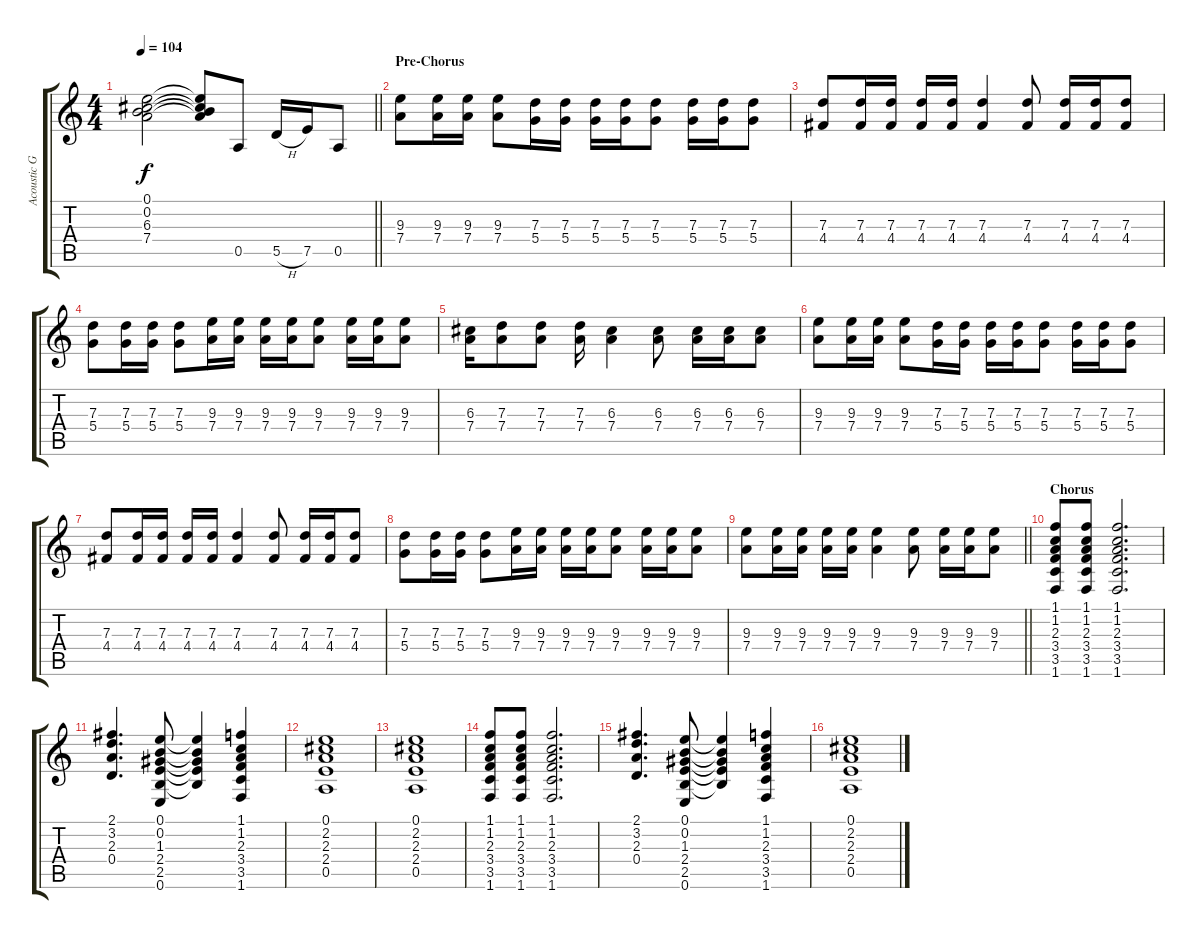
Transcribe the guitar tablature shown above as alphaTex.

\track ("Acoustic Guitar" "Acoustic G") {instrument acousticguitarsteel}
\staff {score tabs}
\tuning (E4 B3 G3 D3 A2 E2) {hide}
\ts (4 4)
\tempo 104
\clef g2
\barLineRight lightlight
\ks c
(0.1{t} 0.2{t} 6.3{t} 7.4{t}).2{dy f} (0.1{t} 0.2{t} 6.3{t} 7.4{t}).8 0.5.8 5.5{h}.16 7.5.16 0.5.8 |
\section ("" "Pre-Chorus")
(9.3 7.4).8 (9.3 7.4).16 (9.3 7.4).16 (9.3 7.4).8 (7.3 5.4).16 (7.3 5.4).16 (7.3 5.4).16 (7.3 5.4).16 (7.3 5.4).8 (7.3 5.4).16 (7.3 5.4).16 (7.3 5.4).8 |
(7.3 4.4).8 (7.3 4.4).16 (7.3 4.4).16 (7.3 4.4).16 (7.3 4.4).16 (7.3 4.4).4 (7.3 4.4).8 (7.3 4.4).16 (7.3 4.4).16 (7.3 4.4).8 |
(7.3 5.4).8 (7.3 5.4).16 (7.3 5.4).16 (7.3 5.4).8 (9.3 7.4).16 (9.3 7.4).16 (9.3 7.4).16 (9.3 7.4).16 (9.3 7.4).8 (9.3 7.4).16 (9.3 7.4).16 (9.3 7.4).8 |
(6.3 7.4).16 (7.3 7.4).8 (7.3 7.4).8 (7.3 7.4).16 (6.3 7.4).4 (6.3 7.4).8 (6.3 7.4).16 (6.3 7.4).16 (6.3 7.4).8 |
(9.3 7.4).8 (9.3 7.4).16 (9.3 7.4).16 (9.3 7.4).8 (7.3 5.4).16 (7.3 5.4).16 (7.3 5.4).16 (7.3 5.4).16 (7.3 5.4).8 (7.3 5.4).16 (7.3 5.4).16 (7.3 5.4).8 |
(7.3 4.4).8 (7.3 4.4).16 (7.3 4.4).16 (7.3 4.4).16 (7.3 4.4).16 (7.3 4.4).4 (7.3 4.4).8 (7.3 4.4).16 (7.3 4.4).16 (7.3 4.4).8 |
(7.3 5.4).8 (7.3 5.4).16 (7.3 5.4).16 (7.3 5.4).8 (9.3 7.4).16 (9.3 7.4).16 (9.3 7.4).16 (9.3 7.4).16 (9.3 7.4).8 (9.3 7.4).16 (9.3 7.4).16 (9.3 7.4).8 |
\barLineRight lightlight
(9.3 7.4).8 (9.3 7.4).16 (9.3 7.4).16 (9.3 7.4).16 (9.3 7.4).16 (9.3 7.4).4 (9.3 7.4).8 (9.3 7.4).16 (9.3 7.4).16 (9.3 7.4).8 |
\section ("" "Chorus")
(1.1 1.2 2.3 3.4 3.5 1.6).8 (1.1 1.2 2.3 3.4 3.5 1.6).8 (1.1 1.2 2.3 3.4 3.5 1.6).2{d} |
(2.1 3.2 2.3 0.4).4{d} (0.1 0.2 1.3 2.4 2.5 0.6).8 (0.1{t} 0.2{t} 1.3{t} 2.4{t} 2.5{t}).4 (1.1 1.2 2.3 3.4 3.5 1.6).4 |
(0.1 2.2 2.3 2.4 0.5).1 |
(0.1 2.2 2.3 2.4 0.5).1 |
(1.1 1.2 2.3 3.4 3.5 1.6).8 (1.1 1.2 2.3 3.4 3.5 1.6).8 (1.1 1.2 2.3 3.4 3.5 1.6).2{d} |
(2.1 3.2 2.3 0.4).4{d} (0.1 0.2 1.3 2.4 2.5 0.6).8 (0.1{t} 0.2{t} 1.3{t} 2.4{t} 2.5{t}).4 (1.1 1.2 2.3 3.4 3.5 1.6).4 |
(0.1 2.2 2.3 2.4 0.5).1
